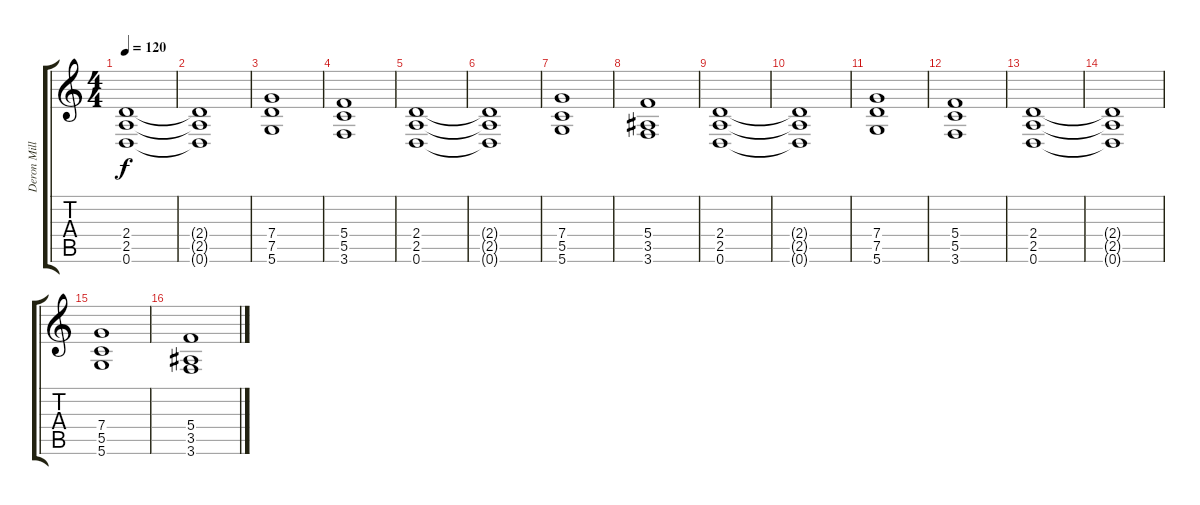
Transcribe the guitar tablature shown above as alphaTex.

\track ("Deron Miller" "Deron Mill") {instrument distortionguitar}
\staff {score tabs}
\tuning (D4 A3 F3 C3 G2 D2) {hide}
\ts (4 4)
\tempo 120
\clef g2
\ks c
(2.4 2.5 0.6).1{dy f} |
(2.4{t} 2.5{t} 0.6{t}).1 |
(7.4 7.5 5.6).1 |
(5.4 5.5 3.6).1 |
(2.4 2.5 0.6).1 |
(2.4{t} 2.5{t} 0.6{t}).1 |
(7.4 5.5 5.6).1 |
(5.4 3.5 3.6).1 |
(2.4 2.5 0.6).1 |
(2.4{t} 2.5{t} 0.6{t}).1 |
(7.4 7.5 5.6).1 |
(5.4 5.5 3.6).1 |
(2.4 2.5 0.6).1 |
(2.4{t} 2.5{t} 0.6{t}).1 |
(7.4 5.5 5.6).1 |
(5.4 3.5 3.6).1
